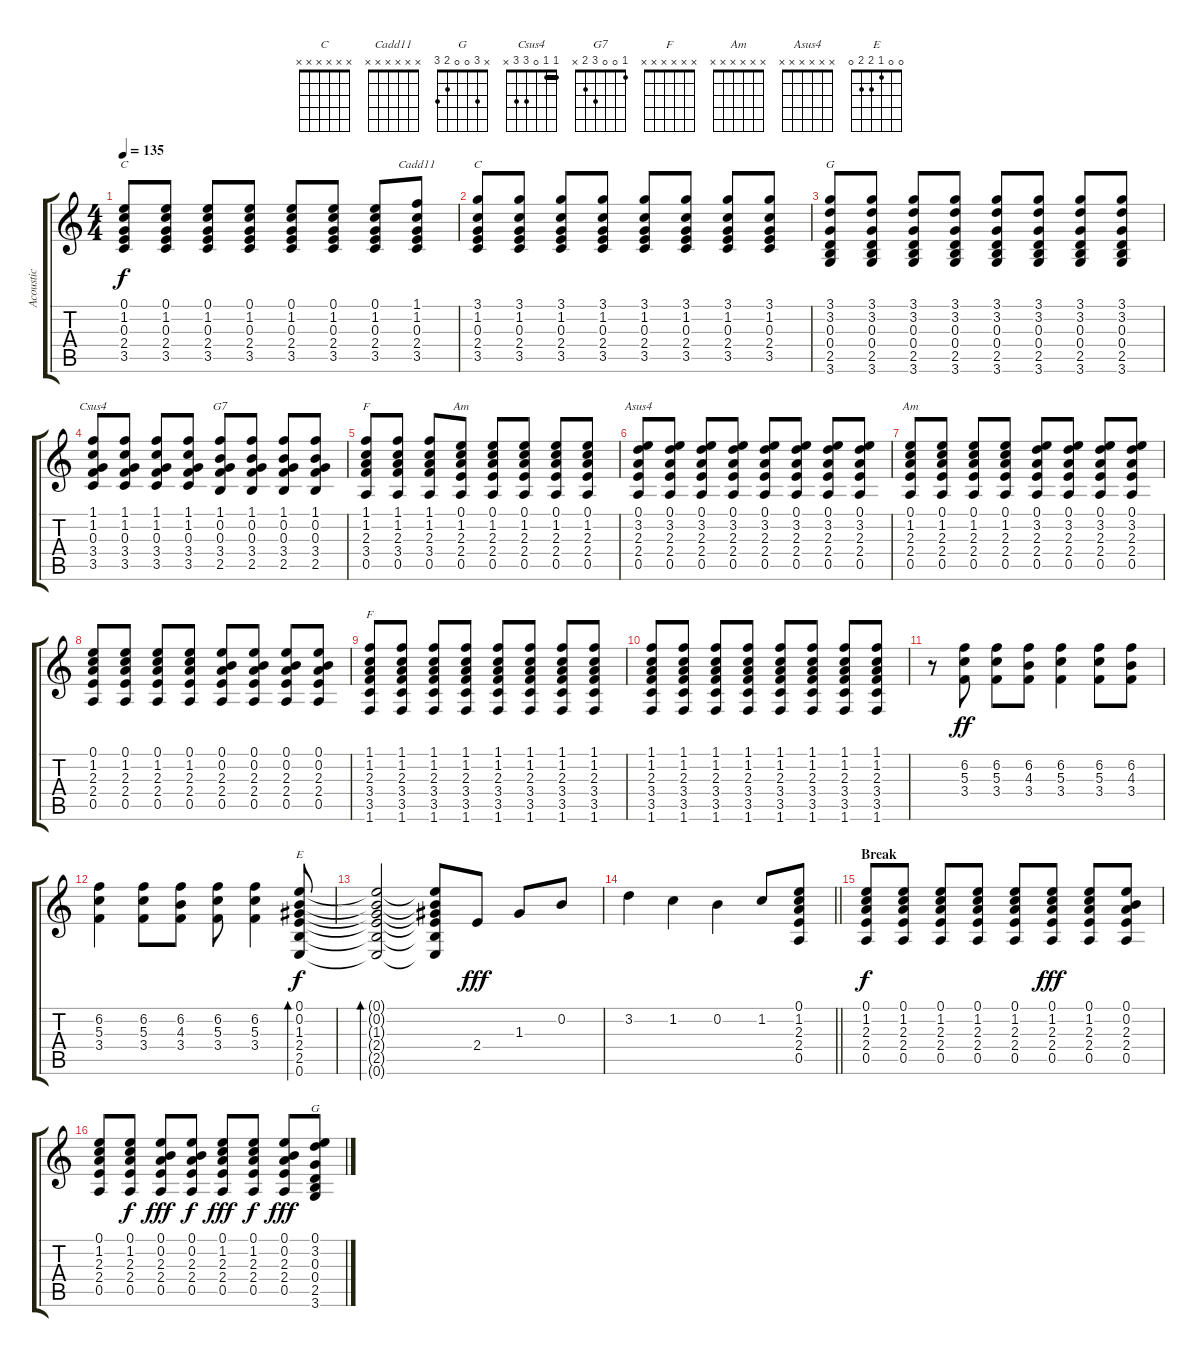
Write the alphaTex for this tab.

\track ("Acoustic" "Acoustic") {mute instrument acousticguitarnylon}
\staff {score tabs}
\tuning (E4 B3 G3 D3 A2 E2) {hide}
\chord ("C" 0 1 0 2 3 x)
\chord ("Cadd11" x x x x x x)
\chord ("C" x x x x x x)
\chord ("G" x x x x x x)
\chord ("Csus4" 1 1 0 3 3 x) {barre 1}
\chord ("G7" 1 0 0 3 2 x)
\chord ("F" 1 1 2 3 0 x) {barre 1}
\chord ("Am" 0 1 2 2 0 x)
\chord ("Asus4" x x x x x x)
\chord ("Am" x x x x x x)
\chord ("F" x x x x x x)
\chord ("E" 0 0 1 2 2 0)
\chord ("G" x 3 0 0 2 3)
\ts (4 4)
\tempo 135
\clef g2
\ks c
(0.1 1.2 0.3 2.4 3.5).8{ch "C" dy f} (0.1 1.2 0.3 2.4 3.5).8 (0.1 1.2 0.3 2.4 3.5).8 (0.1 1.2 0.3 2.4 3.5).8 (0.1 1.2 0.3 2.4 3.5).8 (0.1 1.2 0.3 2.4 3.5).8 (0.1 1.2 0.3 2.4 3.5).8 (1.1 1.2 0.3 2.4 3.5).8{ch "Cadd11"} |
(3.1 1.2 0.3 2.4 3.5).8{ch "C"} (3.1 1.2 0.3 2.4 3.5).8 (3.1 1.2 0.3 2.4 3.5).8 (3.1 1.2 0.3 2.4 3.5).8 (3.1 1.2 0.3 2.4 3.5).8 (3.1 1.2 0.3 2.4 3.5).8 (3.1 1.2 0.3 2.4 3.5).8 (3.1 1.2 0.3 2.4 3.5).8 |
(3.1 3.2 0.3 0.4 2.5 3.6).8{ch "G"} (3.1 3.2 0.3 0.4 2.5 3.6).8 (3.1 3.2 0.3 0.4 2.5 3.6).8 (3.1 3.2 0.3 0.4 2.5 3.6).8 (3.1 3.2 0.3 0.4 2.5 3.6).8 (3.1 3.2 0.3 0.4 2.5 3.6).8 (3.1 3.2 0.3 0.4 2.5 3.6).8 (3.1 3.2 0.3 0.4 2.5 3.6).8 |
(1.1 1.2 0.3 3.4 3.5).8{ch "Csus4"} (1.1 1.2 0.3 3.4 3.5).8 (1.1 1.2 0.3 3.4 3.5).8 (1.1 1.2 0.3 3.4 3.5).8 (1.1 0.2 0.3 3.4 2.5).8{ch "G7"} (1.1 0.2 0.3 3.4 2.5).8 (1.1 0.2 0.3 3.4 2.5).8 (1.1 0.2 0.3 3.4 2.5).8 |
(1.1 1.2 2.3 3.4 0.5).8{ch "F"} (1.1 1.2 2.3 3.4 0.5).8 (1.1 1.2 2.3 3.4 0.5).8 (0.1 1.2 2.3 2.4 0.5).8{ch "Am"} (0.1 1.2 2.3 2.4 0.5).8 (0.1 1.2 2.3 2.4 0.5).8 (0.1 1.2 2.3 2.4 0.5).8 (0.1 1.2 2.3 2.4 0.5).8 |
(0.1 3.2 2.3 2.4 0.5).8{ch "Asus4"} (0.1 3.2 2.3 2.4 0.5).8 (0.1 3.2 2.3 2.4 0.5).8 (0.1 3.2 2.3 2.4 0.5).8 (0.1 3.2 2.3 2.4 0.5).8 (0.1 3.2 2.3 2.4 0.5).8 (0.1 3.2 2.3 2.4 0.5).8 (0.1 3.2 2.3 2.4 0.5).8 |
(0.1 1.2 2.3 2.4 0.5).8{ch "Am"} (0.1 1.2 2.3 2.4 0.5).8 (0.1 1.2 2.3 2.4 0.5).8 (0.1 1.2 2.3 2.4 0.5).8 (0.1 3.2 2.3 2.4 0.5).8 (0.1 3.2 2.3 2.4 0.5).8 (0.1 3.2 2.3 2.4 0.5).8 (0.1 3.2 2.3 2.4 0.5).8 |
(0.1 1.2 2.3 2.4 0.5).8 (0.1 1.2 2.3 2.4 0.5).8 (0.1 1.2 2.3 2.4 0.5).8 (0.1 1.2 2.3 2.4 0.5).8 (0.1 0.2 2.3 2.4 0.5).8 (0.1 0.2 2.3 2.4 0.5).8 (0.1 0.2 2.3 2.4 0.5).8 (0.1 0.2 2.3 2.4 0.5).8 |
(1.1 1.2 2.3 3.4 3.5 1.6).8{ch "F"} (1.1 1.2 2.3 3.4 3.5 1.6).8 (1.1 1.2 2.3 3.4 3.5 1.6).8 (1.1 1.2 2.3 3.4 3.5 1.6).8 (1.1 1.2 2.3 3.4 3.5 1.6).8 (1.1 1.2 2.3 3.4 3.5 1.6).8 (1.1 1.2 2.3 3.4 3.5 1.6).8 (1.1 1.2 2.3 3.4 3.5 1.6).8 |
(1.1 1.2 2.3 3.4 3.5 1.6).8 (1.1 1.2 2.3 3.4 3.5 1.6).8 (1.1 1.2 2.3 3.4 3.5 1.6).8 (1.1 1.2 2.3 3.4 3.5 1.6).8 (1.1 1.2 2.3 3.4 3.5 1.6).8 (1.1 1.2 2.3 3.4 3.5 1.6).8 (1.1 1.2 2.3 3.4 3.5 1.6).8 (1.1 1.2 2.3 3.4 3.5 1.6).8 |
r.8 (6.2 5.3 3.4).8{dy ff} (6.2 5.3 3.4).8 (6.2 4.3 3.4).8 (6.2 5.3 3.4).4 (6.2 5.3 3.4).8 (6.2 4.3 3.4).8 |
(6.2 5.3 3.4).4 (6.2 5.3 3.4).8 (6.2 4.3 3.4).8 (6.2 5.3 3.4).8 (6.2 5.3 3.4).4 (0.1 0.2 1.3 2.4 2.5 0.6).8{bd 480 ch "E" dy f} |
(0.1{t} 0.2{t} 1.3{t} 2.4{t} 2.5{t} 0.6{t}).2{bd 480} (0.1{t} 0.2{t} 1.3{t} 2.4{t} 2.5{t} 0.6{t}).8 2.4.8{dy fff} 1.3.8 0.2.8 |
\barLineRight lightlight
3.2.4 1.2.4 0.2.4 1.2.8 (0.1 1.2 2.3 2.4 0.5).8 |
\section ("" "Break")
(0.1 1.2 2.3 2.4 0.5).8{dy f} (0.1 1.2 2.3 2.4 0.5).8 (0.1 1.2 2.3 2.4 0.5).8 (0.1 1.2 2.3 2.4 0.5).8 (0.1 1.2 2.3 2.4 0.5).8 (0.1 1.2 2.3 2.4 0.5).8{dy fff} (0.1 1.2 2.3 2.4 0.5).8 (0.1 0.2 2.3 2.4 0.5).8 |
(0.1 1.2 2.3 2.4 0.5).8 (0.1 1.2 2.3 2.4 0.5).8{dy f} (0.1 0.2 2.3 2.4 0.5).8{dy fff} (0.1 0.2 2.3 2.4 0.5).8{dy f} (0.1 1.2 2.3 2.4 0.5).8{dy fff} (0.1 1.2 2.3 2.4 0.5).8{dy f} (0.1 0.2 2.3 2.4 0.5).8{dy fff} (0.1 3.2 0.3 0.4 2.5 3.6).8{ch "G"}
